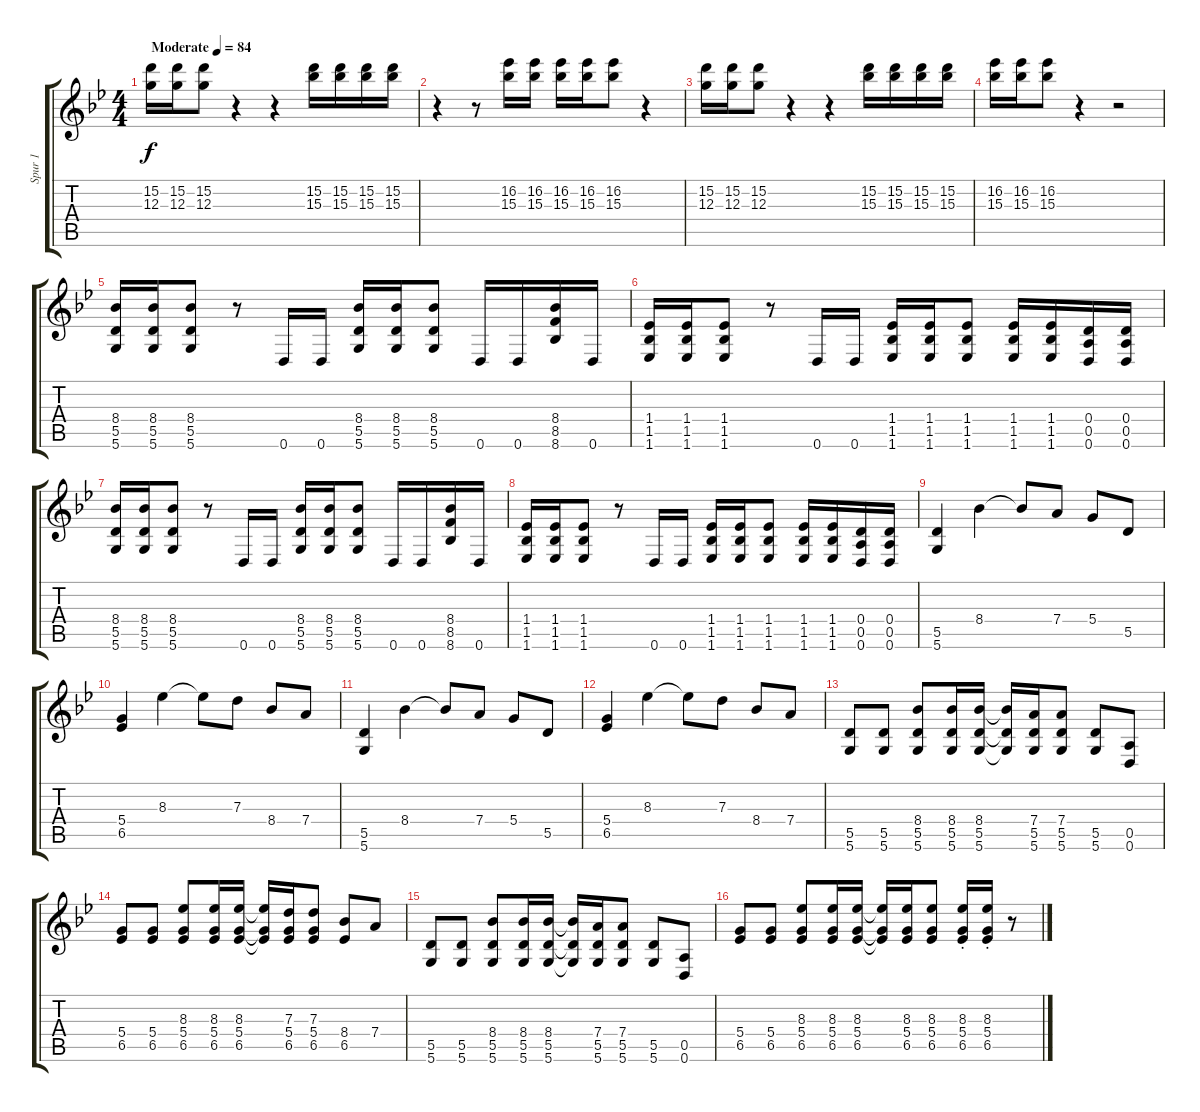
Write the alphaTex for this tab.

\track ("Spur 1" "Spur 1") {instrument overdrivenguitar}
\staff {score tabs}
\tuning (E4 B3 G3 D3 A2 D2) {hide}
\ts (4 4)
\tempo (84 "Moderate")
\clef g2
\ks bb
(15.2 12.3).16{dy f instrument overdrivenguitar} (15.2 12.3).16 (15.2 12.3).8 r.4 r.4 (15.2 15.3).16 (15.2 15.3).16 (15.2 15.3).16 (15.2 15.3).16 |
r.4 r.8 (16.2 15.3).16 (16.2 15.3).16 (16.2 15.3).16 (16.2 15.3).16 (16.2 15.3).8 r.4 |
(15.2 12.3).16 (15.2 12.3).16 (15.2 12.3).8 r.4 r.4 (15.2 15.3).16 (15.2 15.3).16 (15.2 15.3).16 (15.2 15.3).16 |
(16.2 15.3).16 (16.2 15.3).16 (16.2 15.3).8 r.4 r.2 |
(8.4 5.5 5.6).16 (8.4 5.5 5.6).16 (8.4 5.5 5.6).8 r.8 0.6.16 0.6.16 (8.4 5.5 5.6).16 (8.4 5.5 5.6).16 (8.4 5.5 5.6).8 0.6.16 0.6.16 (8.4 8.5 8.6).16 0.6.16 |
(1.4 1.5 1.6).16 (1.4 1.5 1.6).16 (1.4 1.5 1.6).8 r.8 0.6.16 0.6.16 (1.4 1.5 1.6).16 (1.4 1.5 1.6).16 (1.4 1.5 1.6).8 (1.4 1.5 1.6).16 (1.4 1.5 1.6).16 (0.4 0.5 0.6).16 (0.4 0.5 0.6).16 |
(8.4 5.5 5.6).16 (8.4 5.5 5.6).16 (8.4 5.5 5.6).8 r.8 0.6.16 0.6.16 (8.4 5.5 5.6).16 (8.4 5.5 5.6).16 (8.4 5.5 5.6).8 0.6.16 0.6.16 (8.4 8.5 8.6).16 0.6.16 |
(1.4 1.5 1.6).16 (1.4 1.5 1.6).16 (1.4 1.5 1.6).8 r.8 0.6.16 0.6.16 (1.4 1.5 1.6).16 (1.4 1.5 1.6).16 (1.4 1.5 1.6).8 (1.4 1.5 1.6).16 (1.4 1.5 1.6).16 (0.4 0.5 0.6).16 (0.4 0.5 0.6).16 |
(5.5 5.6).4 8.4.4 8.4{t}.8 7.4.8 5.4.8 5.5.8 |
(5.4 6.5).4 8.3.4 8.3{t}.8 7.3.8 8.4.8 7.4.8 |
(5.5 5.6).4 8.4.4 8.4{t}.8 7.4.8 5.4.8 5.5.8 |
(5.4 6.5).4 8.3.4 8.3{t}.8 7.3.8 8.4.8 7.4.8 |
(5.5 5.6).8 (5.5 5.6).8 (8.4 5.5 5.6).8 (8.4 5.5 5.6).16 (8.4 5.5 5.6).16 (8.4{t} 5.5{t} 5.6{t}).16 (7.4 5.5 5.6).16 (7.4 5.5 5.6).8 (5.5 5.6).8 (0.5 0.6).8 |
(5.4 6.5).8 (5.4 6.5).8 (8.3 5.4 6.5).8 (8.3 5.4 6.5).16 (8.3 5.4 6.5).16 (8.3{t} 5.4{t} 6.5{t}).16 (7.3 5.4 6.5).16 (7.3 5.4 6.5).8 (8.4 6.5).8 7.4.8 |
(5.5 5.6).8 (5.5 5.6).8 (8.4 5.5 5.6).8 (8.4 5.5 5.6).16 (8.4 5.5 5.6).16 (8.4{t} 5.5{t} 5.6{t}).16 (7.4 5.5 5.6).16 (7.4 5.5 5.6).8 (5.5 5.6).8 (0.5 0.6).8 |
(5.4 6.5).8 (5.4 6.5).8 (8.3 5.4 6.5).8 (8.3 5.4 6.5).16 (8.3 5.4 6.5).16 (8.3{t} 5.4{t} 6.5{t}).16 (8.3 5.4 6.5).16 (8.3 5.4 6.5).8 (8.3 5.4 6.5{st}).16 (8.3 5.4 6.5{st}).16 r.8
